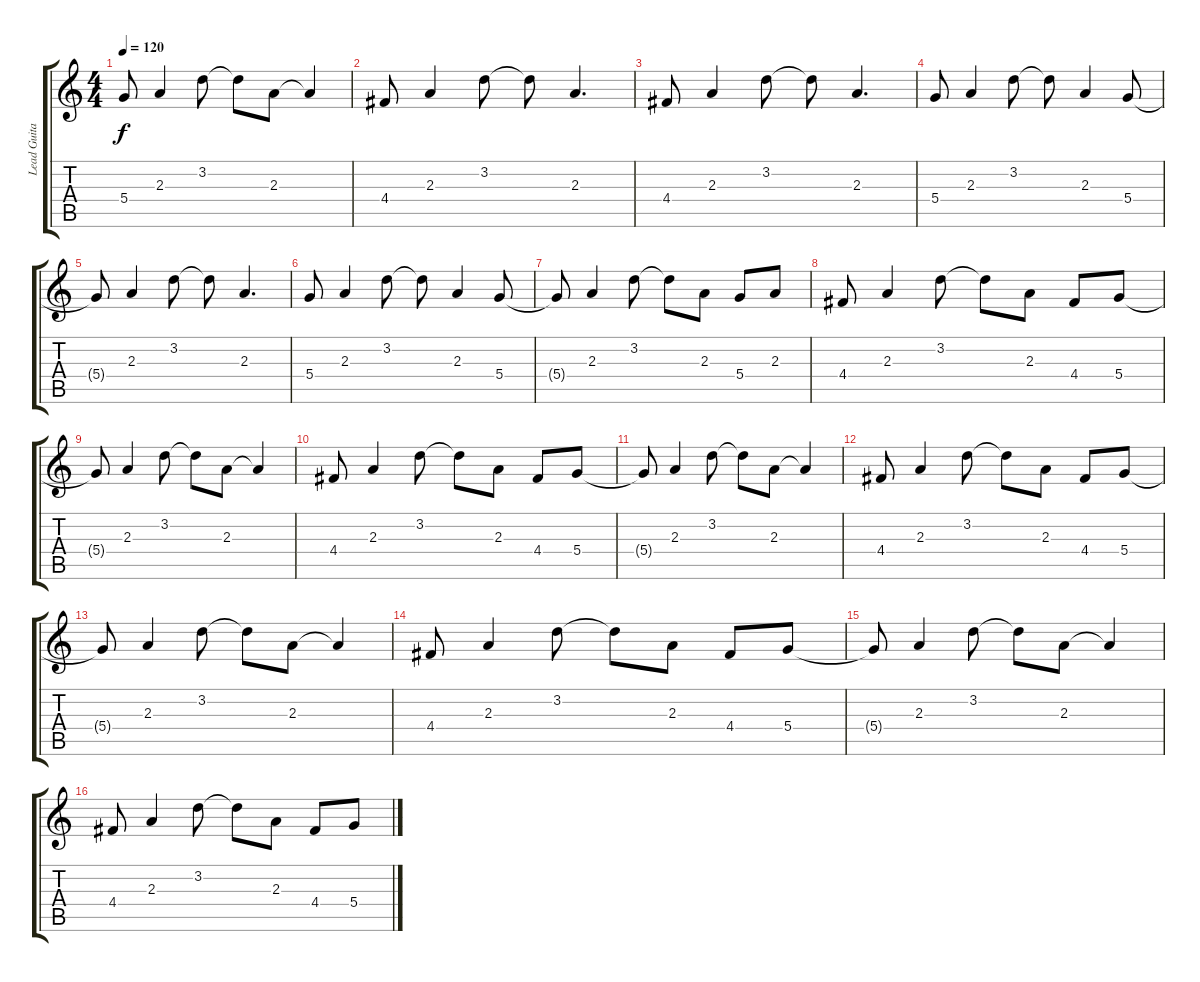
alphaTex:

\track ("Lead Guitar (Angus)" "Lead Guita") {instrument overdrivenguitar}
\staff {score tabs}
\tuning (E4 B3 G3 D3 A2 E2) {hide}
\ts (4 4)
\tempo 120
\clef g2
\ks c
5.4{t}.8{dy f} 2.3.4 3.2.8 3.2{t}.8 2.3.8 2.3{t}.4 |
4.4.8 2.3.4 3.2.8 3.2{t}.8 2.3.4{d} |
4.4.8 2.3.4 3.2.8 3.2{t}.8 2.3.4{d} |
5.4.8 2.3.4 3.2.8 3.2{t}.8 2.3.4 5.4.8 |
5.4{t}.8 2.3.4 3.2.8 3.2{t}.8 2.3.4{d} |
5.4.8 2.3.4 3.2.8 3.2{t}.8 2.3.4 5.4.8 |
5.4{t}.8 2.3.4 3.2.8 3.2{t}.8 2.3.8 5.4.8 2.3.8 |
4.4.8 2.3.4 3.2.8 3.2{t}.8 2.3.8 4.4.8 5.4.8 |
5.4{t}.8 2.3.4 3.2.8 3.2{t}.8 2.3.8 2.3{t}.4 |
4.4.8 2.3.4 3.2.8 3.2{t}.8 2.3.8 4.4.8 5.4.8 |
5.4{t}.8 2.3.4 3.2.8 3.2{t}.8 2.3.8 2.3{t}.4 |
4.4.8 2.3.4 3.2.8 3.2{t}.8 2.3.8 4.4.8 5.4.8 |
5.4{t}.8 2.3.4 3.2.8 3.2{t}.8 2.3.8 2.3{t}.4 |
4.4.8 2.3.4 3.2.8 3.2{t}.8 2.3.8 4.4.8 5.4.8 |
5.4{t}.8 2.3.4 3.2.8 3.2{t}.8 2.3.8 2.3{t}.4 |
4.4.8 2.3.4 3.2.8 3.2{t}.8 2.3.8 4.4.8 5.4.8
